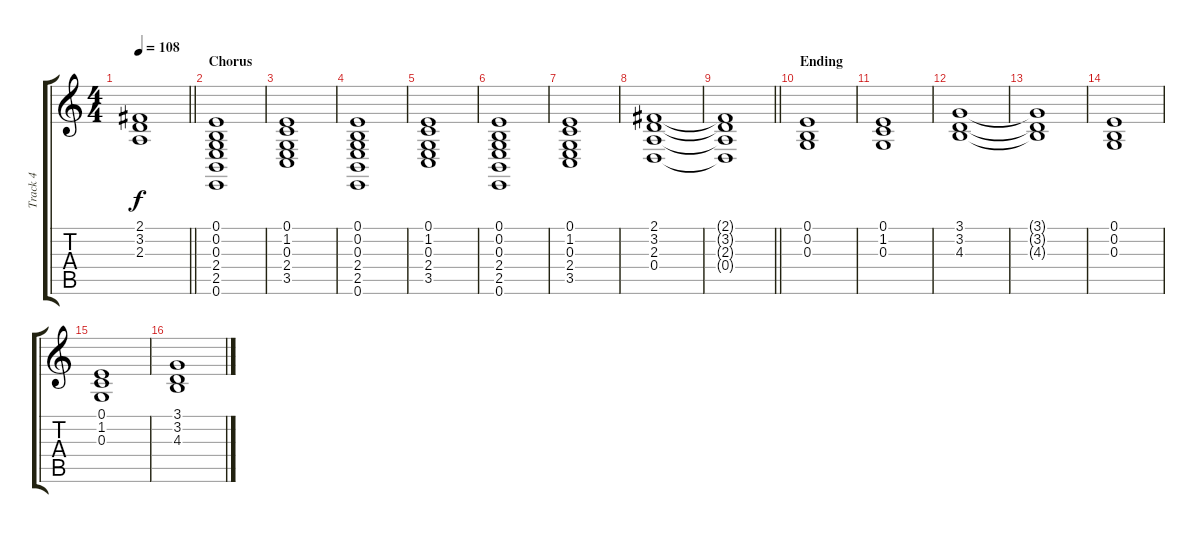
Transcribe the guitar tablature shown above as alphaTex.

\track ("Track 4" "Track 4") {instrument choiraahs}
\staff {score tabs}
\tuning (E4 B3 G3 D3 A2 E2) {hide}
\ts (4 4)
\tempo 108
\clef g2
\barLineRight lightlight
\ks c
(2.1{t} 3.2{t} 2.3{t}).1{dy f} |
\section ("" "Chorus")
(0.1 0.2 0.3 2.4 2.5 0.6).1 |
(0.1 1.2 0.3 2.4 3.5).1 |
(0.1 0.2 0.3 2.4 2.5 0.6).1 |
(0.1 1.2 0.3 2.4 3.5).1 |
(0.1 0.2 0.3 2.4 2.5 0.6).1 |
(0.1 1.2 0.3 2.4 3.5).1 |
(2.1 3.2 2.3 0.4).1 |
\barLineRight lightlight
(2.1{t} 3.2{t} 2.3{t} 0.4{t}).1 |
\section ("" "Ending")
(0.1 0.2 0.3).1 |
(0.1 1.2 0.3).1 |
(3.1 3.2 4.3).1 |
(3.1{t} 3.2{t} 4.3{t}).1 |
(0.1 0.2 0.3).1 |
(0.1 1.2 0.3).1 |
(3.1 3.2 4.3).1
